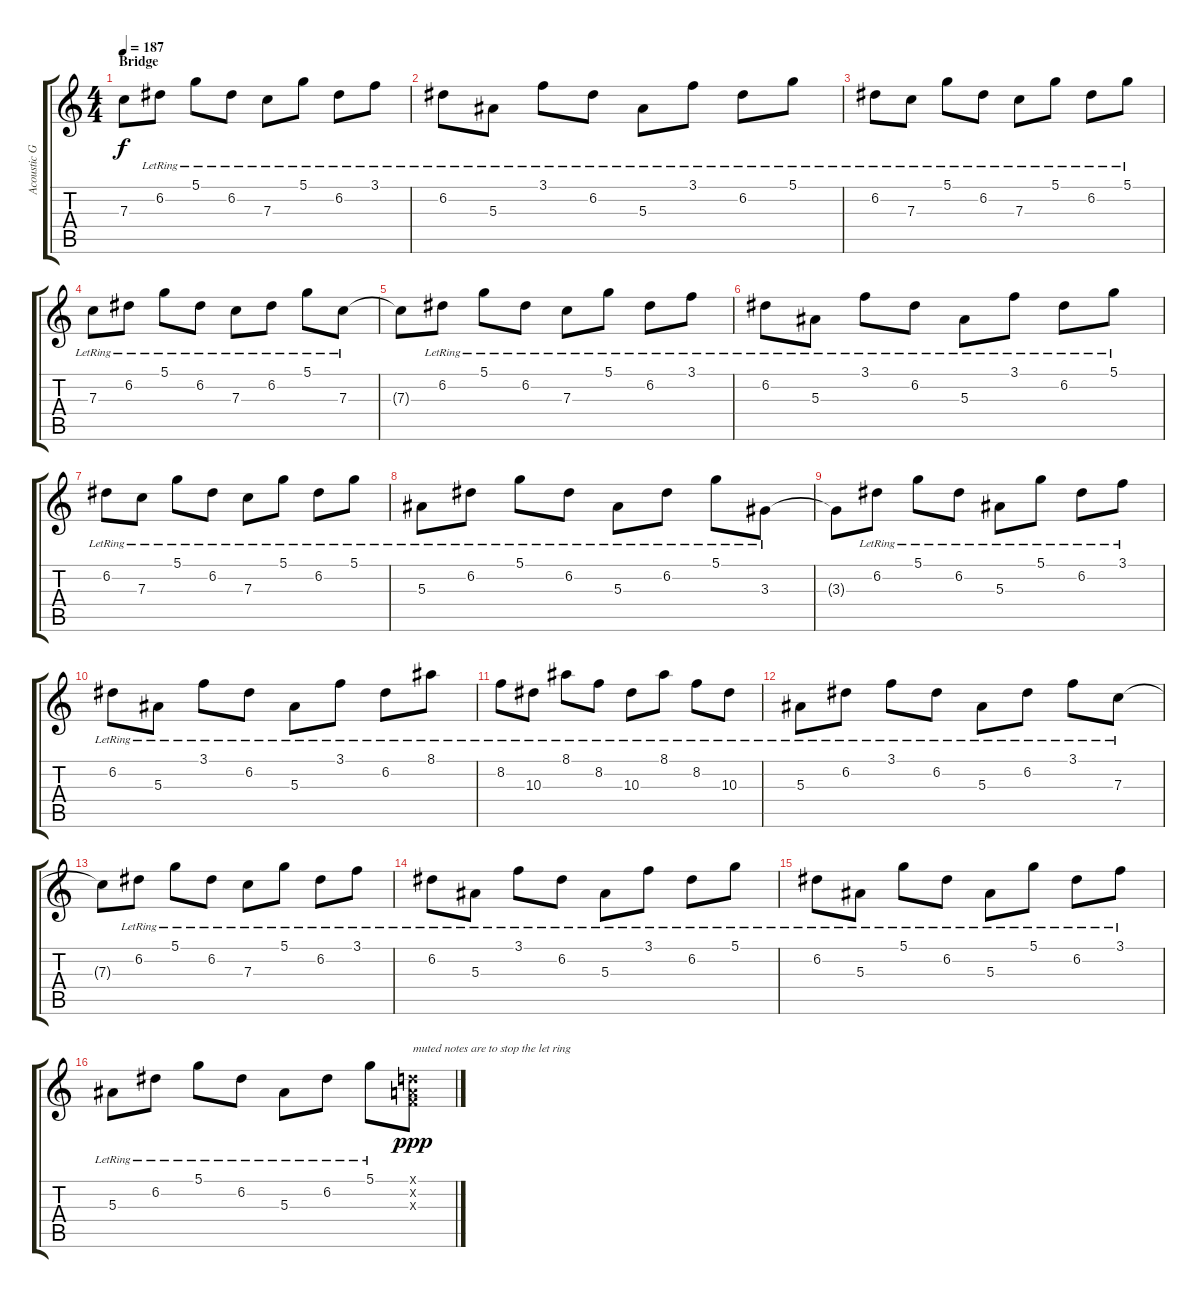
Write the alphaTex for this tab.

\track ("Acoustic Guitar" "Acoustic G") {instrument acousticguitarsteel}
\staff {score tabs}
\tuning (D4 A3 F3 C3 G2 C2) {hide}
\ts (4 4)
\section ("" "Bridge")
\tempo 187
\clef g2
\ks c
7.3{t}.8{dy f} 6.2{lr}.8 5.1{lr}.8 6.2{lr}.8 7.3{lr}.8 5.1{lr}.8 6.2{lr}.8 3.1{lr}.8 |
6.2{lr}.8 5.3{lr}.8 3.1{lr}.8 6.2{lr}.8 5.3{lr}.8 3.1{lr}.8 6.2{lr}.8 5.1{lr}.8 |
6.2{lr}.8 7.3{lr}.8 5.1{lr}.8 6.2{lr}.8 7.3{lr}.8 5.1{lr}.8 6.2{lr}.8 5.1{lr}.8 |
7.3{lr}.8 6.2{lr}.8 5.1{lr}.8 6.2{lr}.8 7.3{lr}.8 6.2{lr}.8 5.1{lr}.8 7.3{lr}.8 |
7.3{t}.8 6.2{lr}.8 5.1{lr}.8 6.2{lr}.8 7.3{lr}.8 5.1{lr}.8 6.2{lr}.8 3.1{lr}.8 |
6.2{lr}.8 5.3{lr}.8 3.1{lr}.8 6.2{lr}.8 5.3{lr}.8 3.1{lr}.8 6.2{lr}.8 5.1{lr}.8 |
6.2{lr}.8 7.3{lr}.8 5.1{lr}.8 6.2{lr}.8 7.3{lr}.8 5.1{lr}.8 6.2{lr}.8 5.1{lr}.8 |
5.3{lr}.8 6.2{lr}.8 5.1{lr}.8 6.2{lr}.8 5.3{lr}.8 6.2{lr}.8 5.1{lr}.8 3.3{lr}.8 |
3.3{t}.8 6.2{lr}.8 5.1{lr}.8 6.2{lr}.8 5.3{lr}.8 5.1{lr}.8 6.2{lr}.8 3.1{lr}.8 |
6.2{lr}.8 5.3{lr}.8 3.1{lr}.8 6.2{lr}.8 5.3{lr}.8 3.1{lr}.8 6.2{lr}.8 8.1{lr}.8 |
8.2{lr}.8 10.3{lr}.8 8.1{lr}.8 8.2{lr}.8 10.3{lr}.8 8.1{lr}.8 8.2{lr}.8 10.3{lr}.8 |
5.3{lr}.8 6.2{lr}.8 3.1{lr}.8 6.2{lr}.8 5.3{lr}.8 6.2{lr}.8 3.1{lr}.8 7.3{lr}.8 |
7.3{t}.8 6.2{lr}.8 5.1{lr}.8 6.2{lr}.8 7.3{lr}.8 5.1{lr}.8 6.2{lr}.8 3.1{lr}.8 |
6.2{lr}.8 5.3{lr}.8 3.1{lr}.8 6.2{lr}.8 5.3{lr}.8 3.1{lr}.8 6.2{lr}.8 5.1{lr}.8 |
6.2{lr}.8 5.3{lr}.8 5.1{lr}.8 6.2{lr}.8 5.3{lr}.8 5.1{lr}.8 6.2{lr}.8 3.1{lr}.8 |
5.3{lr}.8 6.2{lr}.8 5.1{lr}.8 6.2{lr}.8 5.3{lr}.8 6.2{lr}.8 5.1{lr}.8 (0.1{x} 0.2{x} 0.3{x}).8{txt "muted notes are to stop the let ring" dy ppp}
